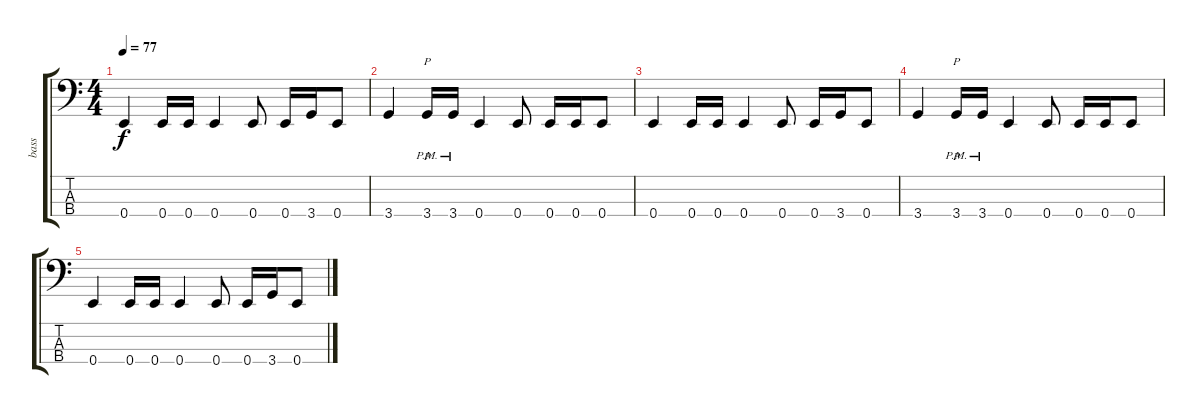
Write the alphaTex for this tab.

\track ("bass" "bass") {instrument electricbassfinger}
\staff {score tabs}
\tuning (G2 D2 A1 E1) {hide}
\ts (4 4)
\tempo 77
\clef f4
\ks c
0.4.4{dy f} 0.4.16 0.4.16 0.4.4 0.4.8 0.4.16 3.4.16 0.4.8 |
3.4.4 3.4{pm}.16{p} 3.4{pm}.16 0.4.4 0.4.8 0.4.16 0.4.16 0.4.8 |
0.4.4 0.4.16 0.4.16 0.4.4 0.4.8 0.4.16 3.4.16 0.4.8 |
3.4.4 3.4{pm}.16{p} 3.4{pm}.16 0.4.4 0.4.8 0.4.16 0.4.16 0.4.8 |
0.4.4 0.4.16 0.4.16 0.4.4 0.4.8 0.4.16 3.4.16 0.4.8
